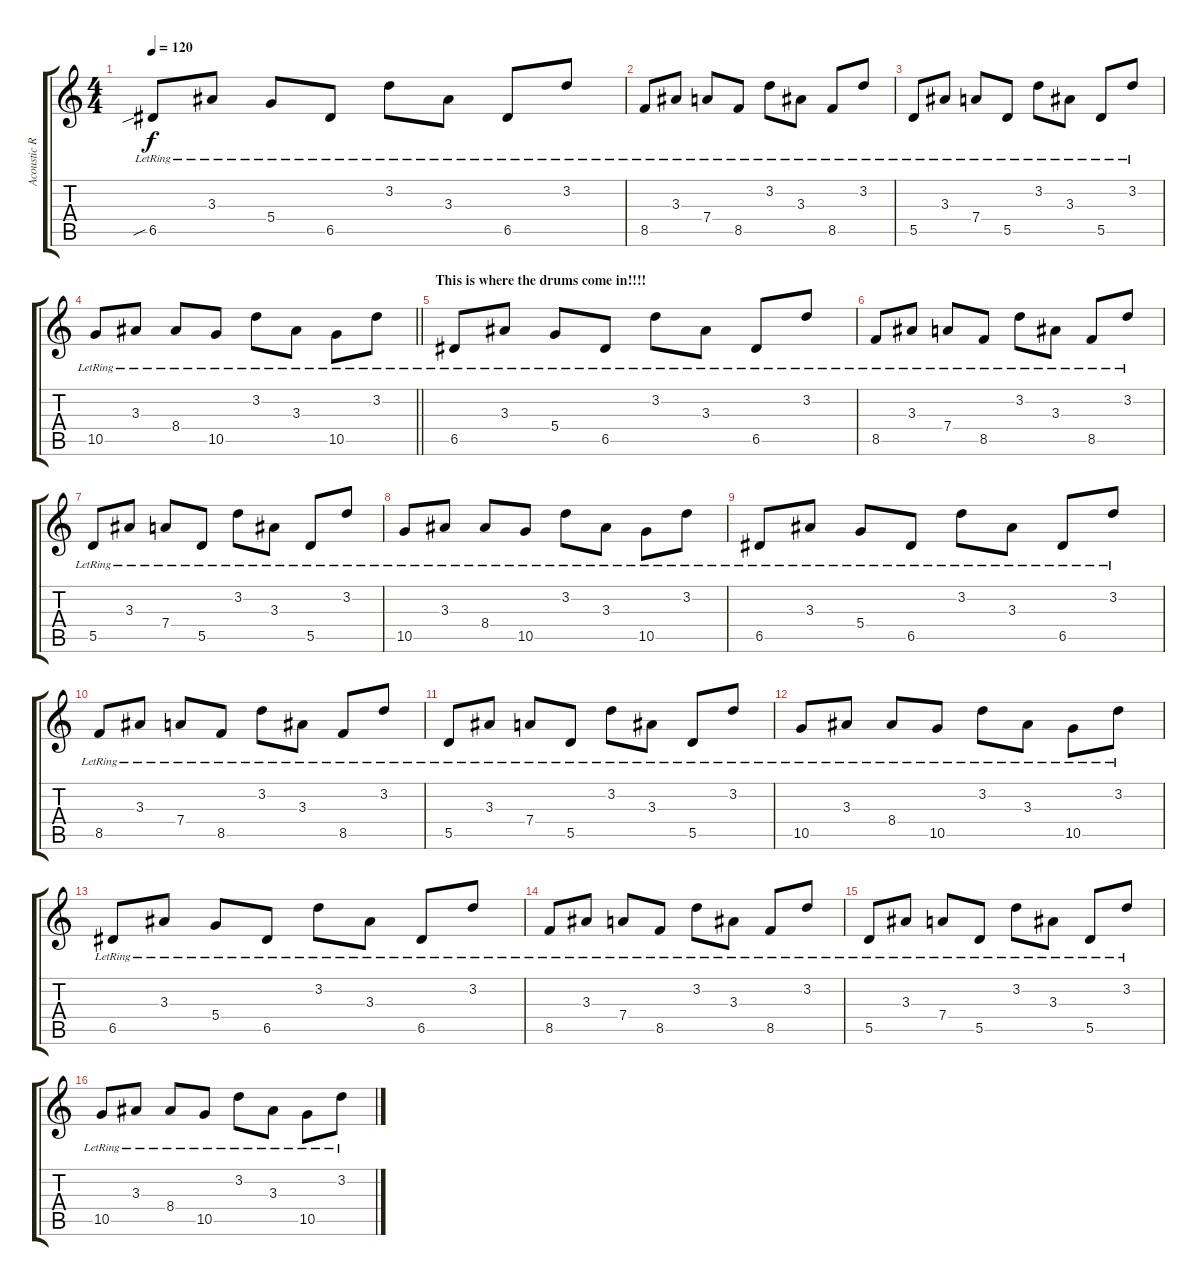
\track ("Acoustic Rythym" "Acoustic R") {instrument electricguitarjazz}
\staff {score tabs}
\tuning (E4 B3 G3 D3 A2 E2) {hide}
\ts (4 4)
\tempo 120
\clef g2
\ks c
6.5{sib lr}.8{dy f} 3.3{lr}.8 5.4{lr}.8 6.5{lr}.8 3.2{lr}.8 3.3{lr}.8 6.5{lr}.8 3.2{lr}.8 |
8.5{lr}.8 3.3{lr}.8 7.4{lr}.8 8.5{lr}.8 3.2{lr}.8 3.3{lr}.8 8.5{lr}.8 3.2{lr}.8 |
5.5{lr}.8 3.3{lr}.8 7.4{lr}.8 5.5{lr}.8 3.2{lr}.8 3.3{lr}.8 5.5{lr}.8 3.2{lr}.8 |
\barLineRight lightlight
10.5{lr}.8 3.3{lr}.8 8.4{lr}.8 10.5{lr}.8 3.2{lr}.8 3.3{lr}.8 10.5{lr}.8 3.2{lr}.8 |
\section ("" "This is where the drums come in!!!!")
6.5{lr}.8 3.3{lr}.8 5.4{lr}.8 6.5{lr}.8 3.2{lr}.8 3.3{lr}.8 6.5{lr}.8 3.2{lr}.8 |
8.5{lr}.8 3.3{lr}.8 7.4{lr}.8 8.5{lr}.8 3.2{lr}.8 3.3{lr}.8 8.5{lr}.8 3.2{lr}.8 |
5.5{lr}.8 3.3{lr}.8 7.4{lr}.8 5.5{lr}.8 3.2{lr}.8 3.3{lr}.8 5.5{lr}.8 3.2{lr}.8 |
10.5{lr}.8 3.3{lr}.8 8.4{lr}.8 10.5{lr}.8 3.2{lr}.8 3.3{lr}.8 10.5{lr}.8 3.2{lr}.8 |
6.5{lr}.8 3.3{lr}.8 5.4{lr}.8 6.5{lr}.8 3.2{lr}.8 3.3{lr}.8 6.5{lr}.8 3.2{lr}.8 |
8.5{lr}.8 3.3{lr}.8 7.4{lr}.8 8.5{lr}.8 3.2{lr}.8 3.3{lr}.8 8.5{lr}.8 3.2{lr}.8 |
5.5{lr}.8 3.3{lr}.8 7.4{lr}.8 5.5{lr}.8 3.2{lr}.8 3.3{lr}.8 5.5{lr}.8 3.2{lr}.8 |
10.5{lr}.8 3.3{lr}.8 8.4{lr}.8 10.5{lr}.8 3.2{lr}.8 3.3{lr}.8 10.5{lr}.8 3.2{lr}.8 |
6.5{lr}.8 3.3{lr}.8 5.4{lr}.8 6.5{lr}.8 3.2{lr}.8 3.3{lr}.8 6.5{lr}.8 3.2{lr}.8 |
8.5{lr}.8 3.3{lr}.8 7.4{lr}.8 8.5{lr}.8 3.2{lr}.8 3.3{lr}.8 8.5{lr}.8 3.2{lr}.8 |
5.5{lr}.8 3.3{lr}.8 7.4{lr}.8 5.5{lr}.8 3.2{lr}.8 3.3{lr}.8 5.5{lr}.8 3.2{lr}.8 |
10.5{lr}.8 3.3{lr}.8 8.4{lr}.8 10.5{lr}.8 3.2{lr}.8 3.3{lr}.8 10.5{lr}.8 3.2{lr}.8
